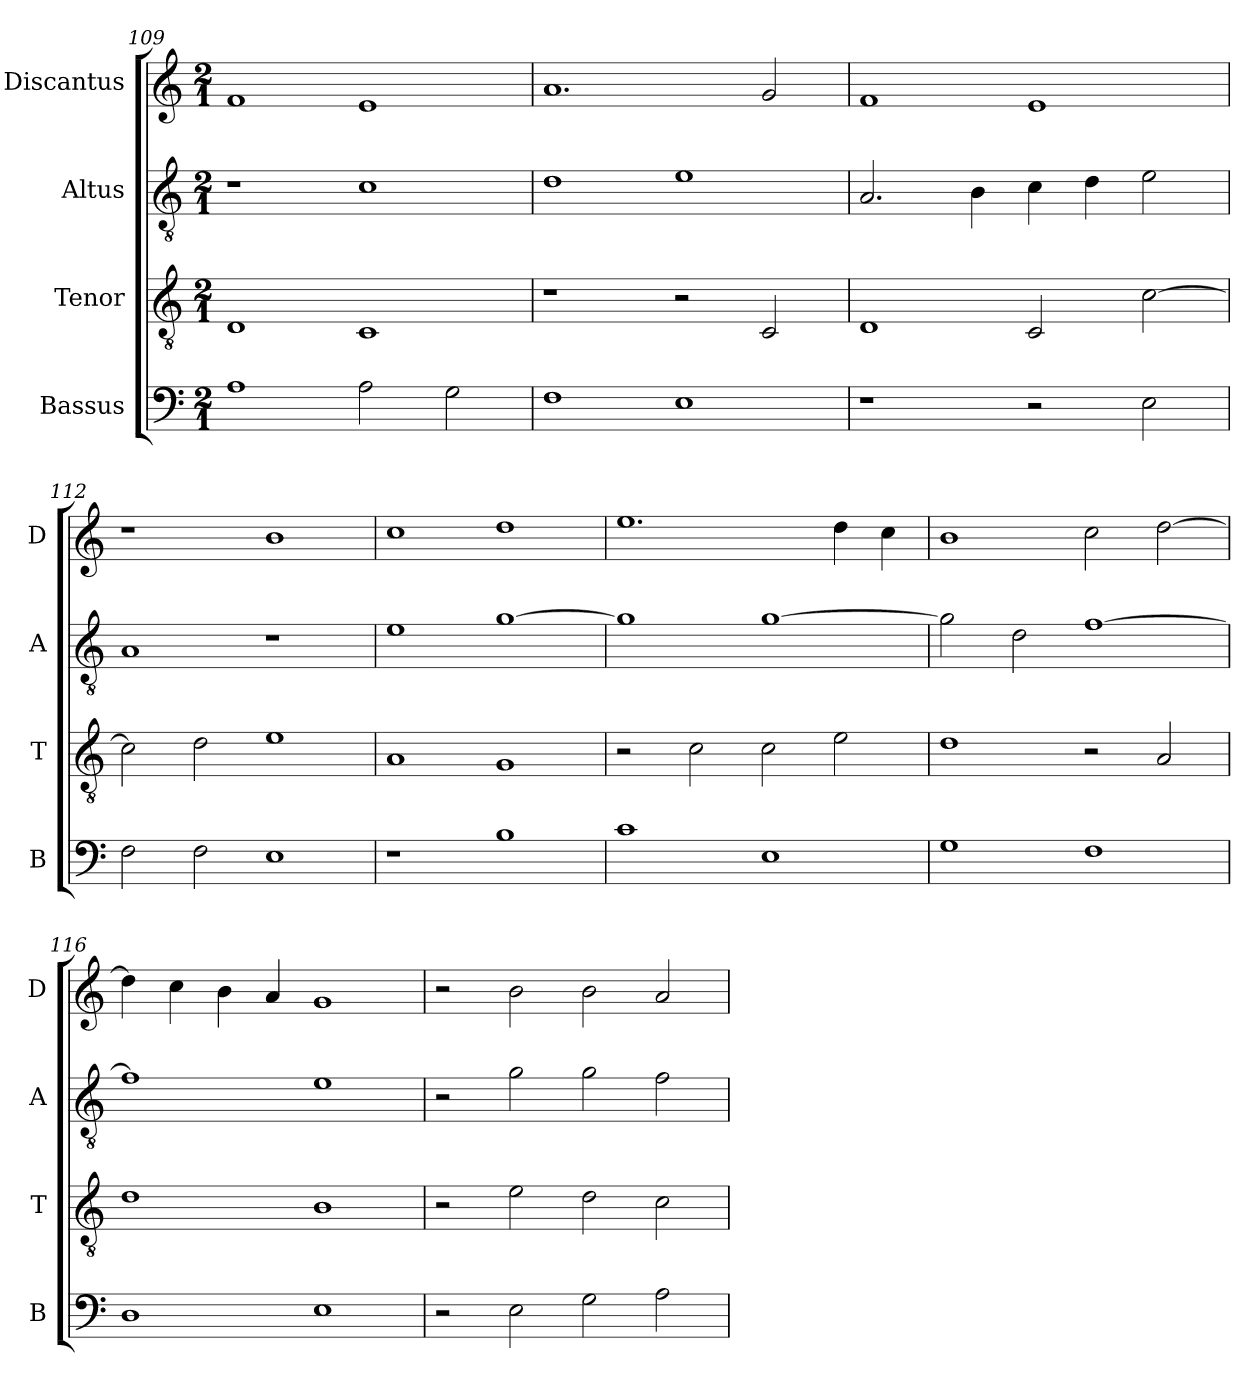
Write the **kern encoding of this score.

**kern	**kern	**kern	**kern
*part4	*part3	*part2	*part1
*staff4	*staff3	*staff2	*staff1
*I"Bassus	*I"Tenor	*I"Altus	*I"Discantus
*I'B	*I'T	*I'A	*I'D
*clefF4	*clefGv2	*clefGv2	*clefG2
*k[]	*k[]	*k[]	*k[]
*M2/1	*M2/1	*M2/1	*M2/1
=109	=109	=109	=109
1A	1D	1r	1f
2A\	1C	1c	1e
2G\	.	.	.
=110	=110	=110	=110
1F	1r	1d	1.a
1E	2r	1e	.
.	2C/	.	2g/
=111	=111	=111	=111
1r	1D	2.A/	1f
.	.	4B\	.
2r	2C/	4c\	1e
.	.	4d\	.
2E\	[2c\	2e\	.
=112	=112	=112	=112
2F\	2c\]	1A	1r
2F\	2d\	.	.
1E	1e	1r	1b
=113	=113	=113	=113
1r	1A	1e	1cc
1B	1G	[1g	1dd
=114	=114	=114	=114
1c	2r	1g]	1.ee
.	2c\	.	.
1E	2c\	[1g	.
.	2e\	.	4dd\
.	.	.	4cc\
=115	=115	=115	=115
1G	1d	2g\]	1b
.	.	2d\	.
1F	2r	[1f	2cc\
.	2A/	.	[2dd\
=116	=116	=116	=116
1D	1d	1f]	4dd\]
.	.	.	4cc\
.	.	.	4b\
.	.	.	4a/
1E	1B	1e	1g
=117	=117	=117	=117
2r	2r	2r	2r
2E\	2e\	2g\	2b\
2G\	2d\	2g\	2b\
2A\	2c\	2f\	2a/
=	=	=	=
*-	*-	*-	*-
